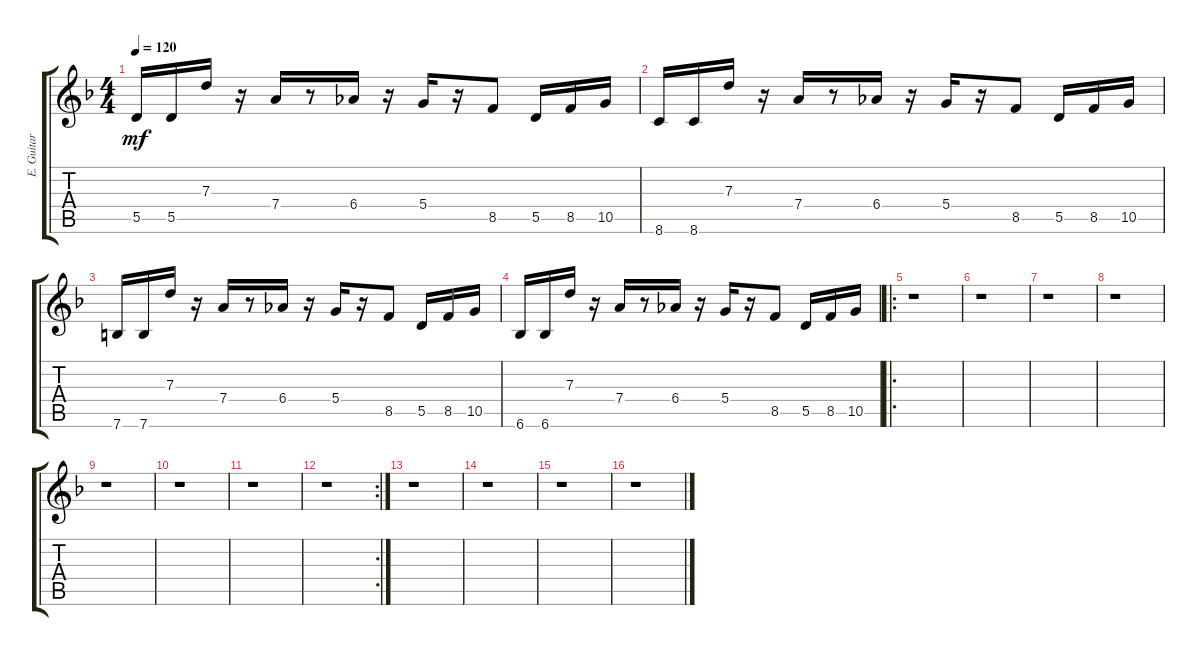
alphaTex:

\track ("E. Guitar III" "E. Guitar ") {instrument distortionguitar}
\staff {score tabs}
\tuning (E4 B3 G3 D3 A2 E2) {hide}
\ts (4 4)
\tempo 120
\clef g2
\ks dminor
5.5.16{dy mf volume 16} 5.5.16 7.3.16 r.16 7.4.16 r.8 6.4.16 r.16 5.4.16 r.16 8.5.8 5.5.16 8.5.16 10.5.16 |
8.6.16 8.6.16 7.3.16 r.16 7.4.16 r.8 6.4.16 r.16 5.4.16 r.16 8.5.8 5.5.16 8.5.16 10.5.16 |
7.6.16 7.6.16 7.3.16 r.16 7.4.16 r.8 6.4.16 r.16 5.4.16 r.16 8.5.8 5.5.16 8.5.16 10.5.16 |
6.6.16 6.6.16 7.3.16 r.16 7.4.16 r.8 6.4.16 r.16 5.4.16 r.16 8.5.8 5.5.16 8.5.16 10.5.16 |
\ro
\section ("" "")
r.1 |
r.1 |
r.1 |
r.1 |
r.1 |
r.1 |
r.1 |
\rc 2
r.1 |
\section ("" "")
r.1 |
r.1 |
r.1 |
r.1
